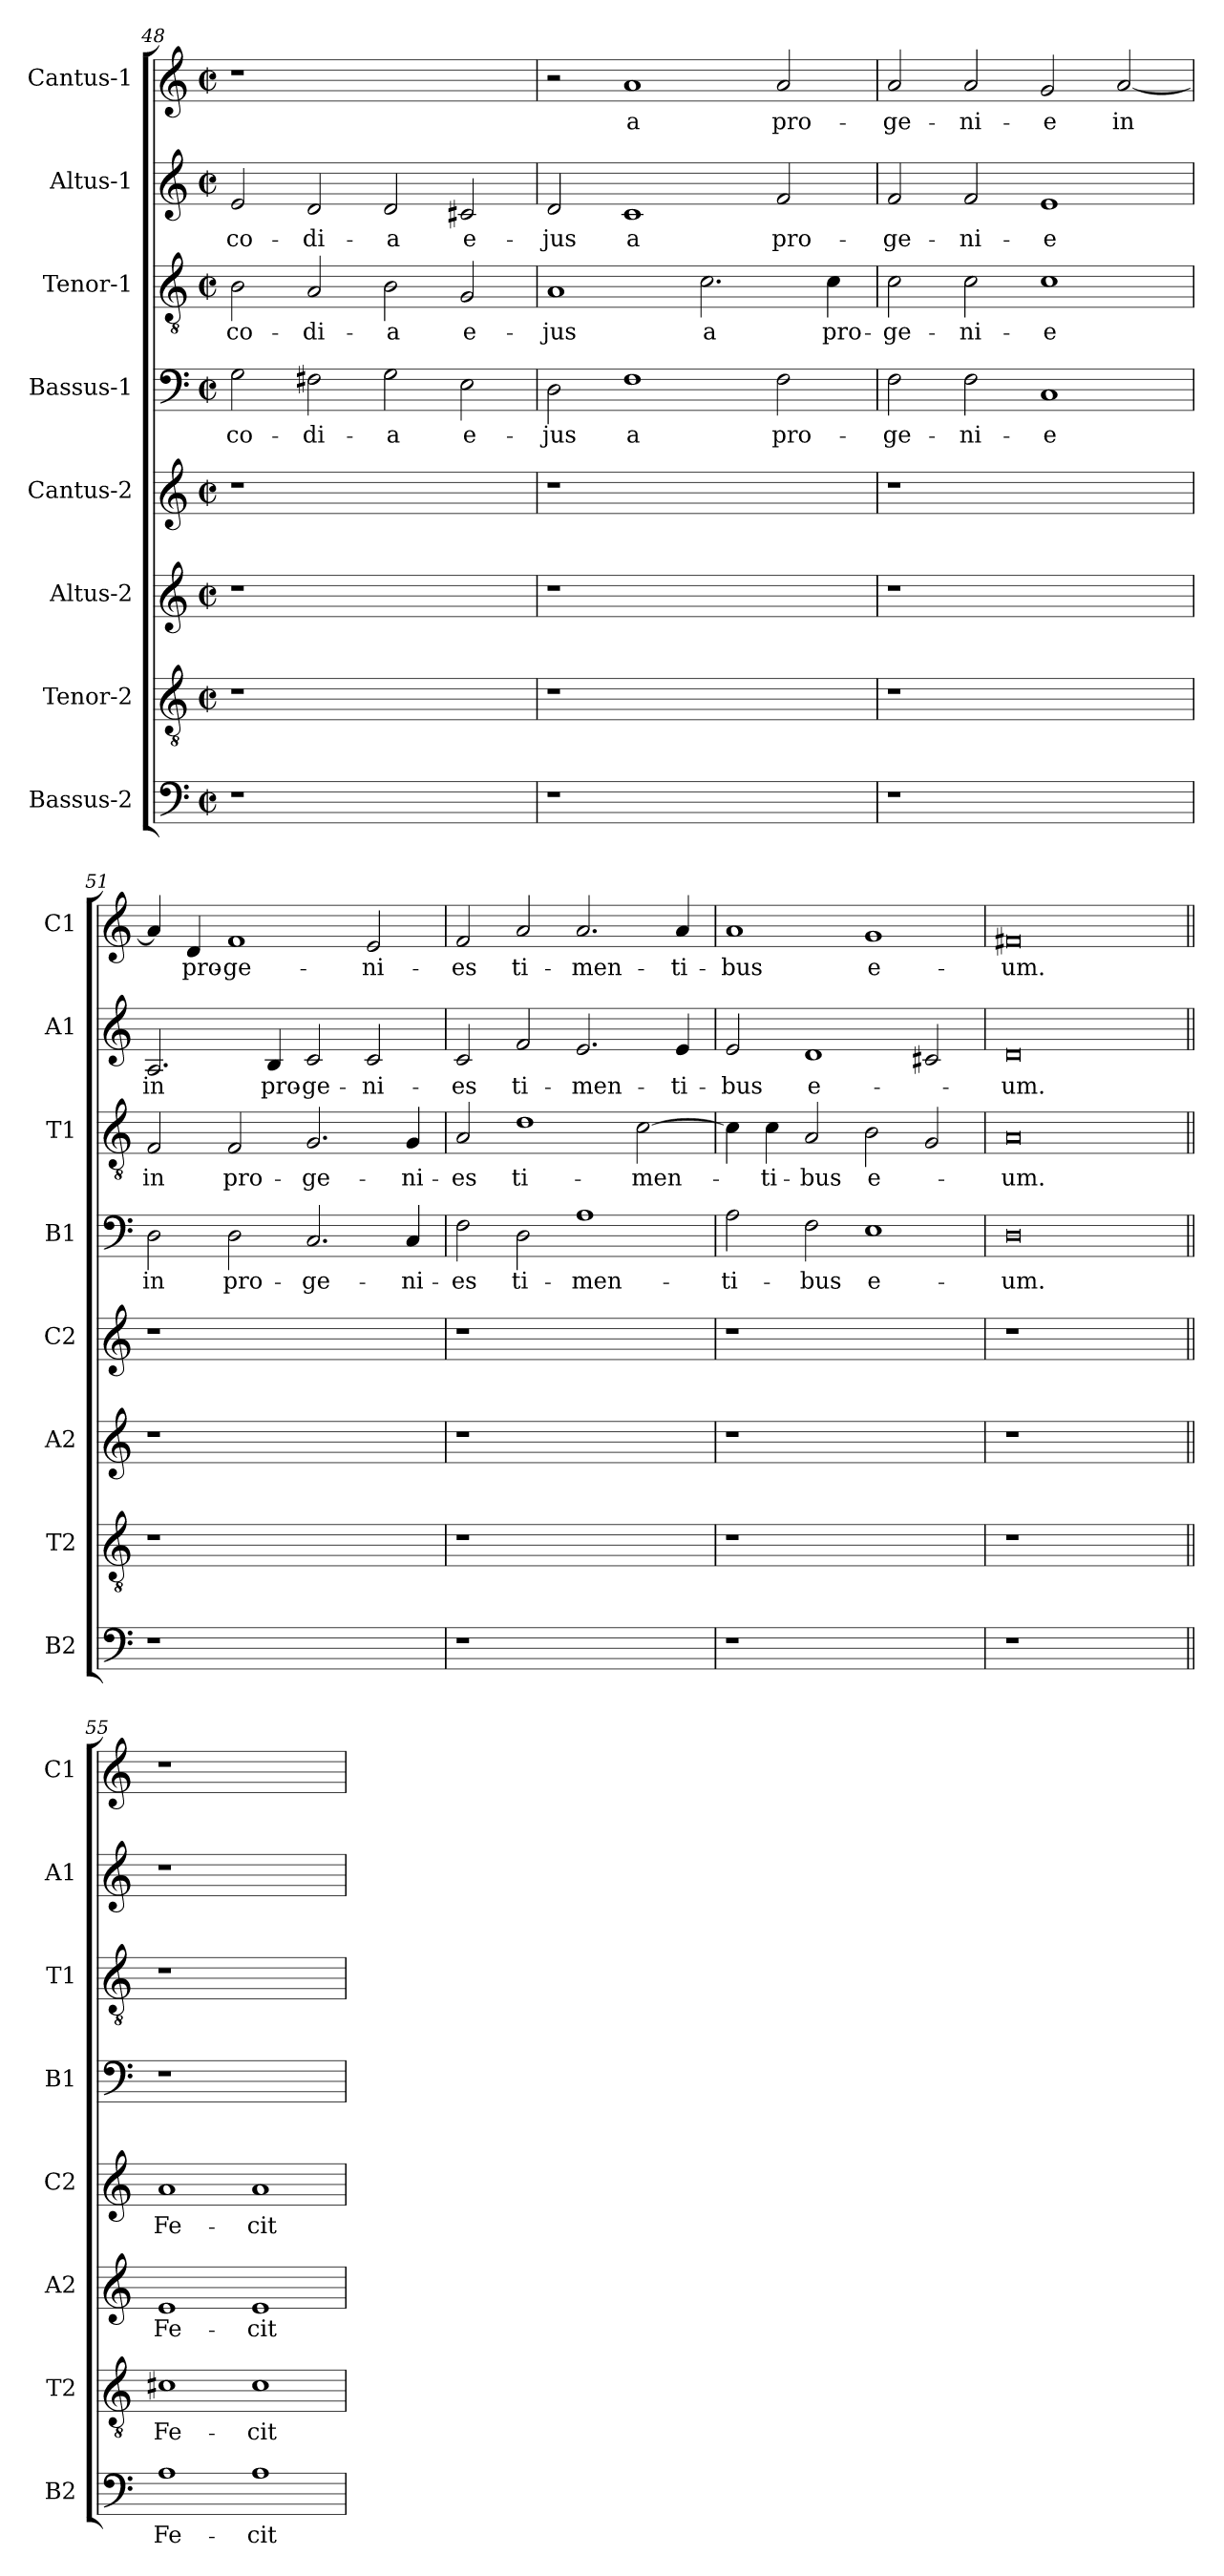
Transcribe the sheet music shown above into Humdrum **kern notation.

**kern	**text	**kern	**text	**kern	**text	**kern	**text	**kern	**text	**kern	**text	**kern	**text	**kern	**text
*part8	*part8	*part7	*part7	*part6	*part6	*part5	*part5	*part4	*part4	*part3	*part3	*part2	*part2	*part1	*part1
*staff8	*staff8	*staff7	*staff7	*staff6	*staff6	*staff5	*staff5	*staff4	*staff4	*staff3	*staff3	*staff2	*staff2	*staff1	*staff1
*I"Bassus-2	*	*I"Tenor-2	*	*I"Altus-2	*	*I"Cantus-2	*	*I"Bassus-1	*	*I"Tenor-1	*	*I"Altus-1	*	*I"Cantus-1	*
*I'B2	*	*I'T2	*	*I'A2	*	*I'C2	*	*I'B1	*	*I'T1	*	*I'A1	*	*I'C1	*
*clefF4	*	*clefGv2	*	*clefG2	*	*clefG2	*	*clefF4	*	*clefGv2	*	*clefG2	*	*clefG2	*
*k[]	*	*k[]	*	*k[]	*	*k[]	*	*k[]	*	*k[]	*	*k[]	*	*k[]	*
*C:	*	*C:	*	*C:	*	*C:	*	*C:	*	*C:	*	*C:	*	*C:	*
*M2/2	*	*M2/2	*	*M2/2	*	*M2/2	*	*M2/2	*	*M2/2	*	*M2/2	*	*M2/2	*
*met(c|)	*	*met(c|)	*	*met(c|)	*	*met(c|)	*	*met(c|)	*	*met(c|)	*	*met(c|)	*	*met(c|)	*
=48	=48	=48	=48	=48	=48	=48	=48	=48	=48	=48	=48	=48	=48	=48	=48
!	!	!	!	!	!	!	!	!	!LO:LY:b	!	!LO:LY:b	!	!LO:LY:b	!	!
1r	.	1r	.	1r	.	1r	.	2G\	-co-	2B\	-co-	2e/	-co-	1r	.
!	!	!	!	!	!	!	!	!	!LO:LY:b	!	!LO:LY:b	!	!LO:LY:b	!	!
.	.	.	.	.	.	.	.	2F#X\	-di-	2A/	-di-	2d/	-di-	.	.
!	!	!	!	!	!	!	!	!	!LO:LY:b	!	!LO:LY:b	!	!LO:LY:b	!	!
1ryy	.	1ryy	.	1ryy	.	1ryy	.	2G\	-a	2B\	-a	2d/	-a	1ryy	.
!	!	!	!	!	!	!	!	!	!LO:LY:b	!	!LO:LY:b	!	!LO:LY:b	!	!
.	.	.	.	.	.	.	.	2E\	e-	2G/	e-	2c#X/	e-	.	.
=49	=49	=49	=49	=49	=49	=49	=49	=49	=49	=49	=49	=49	=49	=49	=49
!	!	!	!	!	!	!	!	!	!LO:LY:b	!	!LO:LY:b	!	!LO:LY:b	!	!
1r	.	1r	.	1r	.	1r	.	2D\	-jus	1A	-jus	2d/	-jus	2r	.
!	!	!	!	!	!	!	!	!	!LO:LY:b	!	!	!	!LO:LY:b	!	!LO:LY:b
.	.	.	.	.	.	.	.	1F	a	.	.	1c	a	1a	a
!	!	!	!	!	!	!	!	!	!	!	!LO:LY:b	!	!	!	!
1ryy	.	1ryy	.	1ryy	.	1ryy	.	.	.	2.c\	a	.	.	.	.
!	!	!	!	!	!	!	!	!	!LO:LY:b	!	!	!	!LO:LY:b	!	!LO:LY:b
.	.	.	.	.	.	.	.	2F\	pro-	.	.	2f/	pro-	2a/	pro-
!	!	!	!	!	!	!	!	!	!	!	!LO:LY:b	!	!	!	!
.	.	.	.	.	.	.	.	.	.	4c\	pro-	.	.	.	.
=50	=50	=50	=50	=50	=50	=50	=50	=50	=50	=50	=50	=50	=50	=50	=50
!	!	!	!	!	!	!	!	!	!LO:LY:b	!	!LO:LY:b	!	!LO:LY:b	!	!LO:LY:b
1r	.	1r	.	1r	.	1r	.	2F\	-ge-	2c\	-ge-	2f/	-ge-	2a/	-ge-
!	!	!	!	!	!	!	!	!	!LO:LY:b	!	!LO:LY:b	!	!LO:LY:b	!	!LO:LY:b
.	.	.	.	.	.	.	.	2F\	-ni-	2c\	-ni-	2f/	-ni-	2a/	-ni-
!	!	!	!	!	!	!	!	!	!LO:LY:b	!	!LO:LY:b	!	!LO:LY:b	!	!LO:LY:b
1ryy	.	1ryy	.	1ryy	.	1ryy	.	1C	-e	1c	-e	1e	-e	2g/	-e
!	!	!	!	!	!	!	!	!	!	!	!	!	!	!	!LO:LY:b
.	.	.	.	.	.	.	.	.	.	.	.	.	.	[2a/	in
!!LO:PB:g=z
=51	=51	=51	=51	=51	=51	=51	=51	=51	=51	=51	=51	=51	=51	=51	=51
!	!	!	!	!	!	!	!	!	!LO:LY:b	!	!LO:LY:b	!	!LO:LY:b	!	!
1r	.	1r	.	1r	.	1r	.	2D\	in	2F/	in	2.A/	in	4a/]	.
!	!	!	!	!	!	!	!	!	!	!	!	!	!	!	!LO:LY:b
.	.	.	.	.	.	.	.	.	.	.	.	.	.	4d/	pro-
!	!	!	!	!	!	!	!	!	!LO:LY:b	!	!LO:LY:b	!	!	!	!LO:LY:b
.	.	.	.	.	.	.	.	2D\	pro-	2F/	pro-	.	.	1f	-ge-
!	!	!	!	!	!	!	!	!	!	!	!	!	!LO:LY:b	!	!
.	.	.	.	.	.	.	.	.	.	.	.	4B/	pro-	.	.
!	!	!	!	!	!	!	!	!	!LO:LY:b	!	!LO:LY:b	!	!LO:LY:b	!	!
1ryy	.	1ryy	.	1ryy	.	1ryy	.	2.C/	-ge-	2.G/	-ge-	2c/	-ge-	.	.
!	!	!	!	!	!	!	!	!	!	!	!	!	!LO:LY:b	!	!LO:LY:b
.	.	.	.	.	.	.	.	.	.	.	.	2c/	-ni-	2e/	-ni-
!	!	!	!	!	!	!	!	!	!LO:LY:b	!	!LO:LY:b	!	!	!	!
.	.	.	.	.	.	.	.	4C/	-ni-	4G/	-ni-	.	.	.	.
=52	=52	=52	=52	=52	=52	=52	=52	=52	=52	=52	=52	=52	=52	=52	=52
!	!	!	!	!	!	!	!	!	!LO:LY:b	!	!LO:LY:b	!	!LO:LY:b	!	!LO:LY:b
1r	.	1r	.	1r	.	1r	.	2F\	-es	2A/	-es	2c/	-es	2f/	-es
!	!	!	!	!	!	!	!	!	!LO:LY:b	!	!LO:LY:b	!	!LO:LY:b	!	!LO:LY:b
.	.	.	.	.	.	.	.	2D\	ti-	1d	ti-	2f/	ti-	2a/	ti-
!	!	!	!	!	!	!	!	!	!LO:LY:b	!	!	!	!LO:LY:b	!	!LO:LY:b
1ryy	.	1ryy	.	1ryy	.	1ryy	.	1A	-men-	.	.	2.e/	-men-	2.a/	-men-
!	!	!	!	!	!	!	!	!	!	!	!LO:LY:b	!	!	!	!
.	.	.	.	.	.	.	.	.	.	[2c\	-men-	.	.	.	.
!	!	!	!	!	!	!	!	!	!	!	!	!	!LO:LY:b	!	!LO:LY:b
.	.	.	.	.	.	.	.	.	.	.	.	4e/	-ti-	4a/	-ti-
=53	=53	=53	=53	=53	=53	=53	=53	=53	=53	=53	=53	=53	=53	=53	=53
!	!	!	!	!	!	!	!	!	!LO:LY:b	!	!	!	!LO:LY:b	!	!LO:LY:b
1r	.	1r	.	1r	.	1r	.	2A\	-ti-	4c\]	.	2e/	-bus	1a	-bus
!	!	!	!	!	!	!	!	!	!	!	!LO:LY:b	!	!	!	!
.	.	.	.	.	.	.	.	.	.	4c\	-ti-	.	.	.	.
!	!	!	!	!	!	!	!	!	!LO:LY:b	!	!LO:LY:b	!	!LO:LY:b	!	!
.	.	.	.	.	.	.	.	2F\	-bus	2A/	-bus	1d	e-	.	.
!	!	!	!	!	!	!	!	!	!LO:LY:b	!	!LO:LY:b	!	!	!	!LO:LY:b
1ryy	.	1ryy	.	1ryy	.	1ryy	.	1E	e-	2B\	e-	.	.	1g	e-
.	.	.	.	.	.	.	.	.	.	2G/	.	2c#X/	.	.	.
=54	=54	=54	=54	=54	=54	=54	=54	=54	=54	=54	=54	=54	=54	=54	=54
!	!	!	!	!	!	!	!	!	!LO:LY:b	!	!LO:LY:b	!	!LO:LY:b	!	!LO:LY:b
1r	.	1r	.	1r	.	1r	.	0D	-um.	0A	-um.	0d	-um.	0f#X	-um.
1ryy	.	1ryy	.	1ryy	.	1ryy	.	.	.	.	.	.	.	.	.
!!LO:LB:g=z
=55||	=55||	=55||	=55||	=55||	=55||	=55||	=55||	=55||	=55||	=55||	=55||	=55||	=55||	=55||	=55||
!	!LO:LY:b	!	!LO:LY:b	!	!LO:LY:b	!	!LO:LY:b	!	!	!	!	!	!	!	!
1A	Fe-	1c#X	Fe-	1e	Fe-	1a	Fe-	1r	.	1r	.	1r	.	1r	.
!	!LO:LY:b	!	!LO:LY:b	!	!LO:LY:b	!	!LO:LY:b	!	!	!	!	!	!	!	!
1A	-cit	1c#	-cit	1e	-cit	1a	-cit	1ryy	.	1ryy	.	1ryy	.	1ryy	.
=	=	=	=	=	=	=	=	=	=	=	=	=	=	=	=
*-	*-	*-	*-	*-	*-	*-	*-	*-	*-	*-	*-	*-	*-	*-	*-
